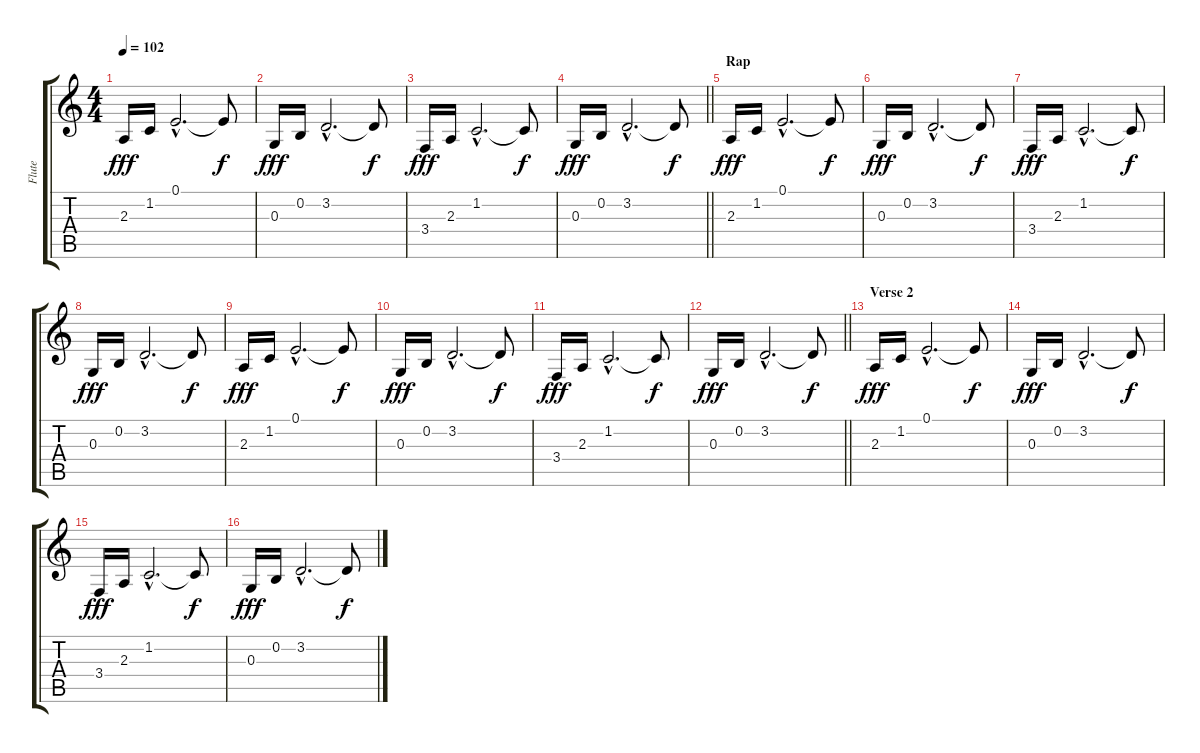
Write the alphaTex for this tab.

\track ("Flute" "Flute") {instrument pad5bowed}
\staff {score tabs}
\tuning (E4 B3 G3 D3 A2 E2) {hide}
\ts (4 4)
\tempo 102
\clef g2
\ks c
2.3.16{dy fff} 1.2.16 0.1{hac}.2{d} 0.1{t}.8{dy f} |
0.3.16{dy fff} 0.2.16 3.2{hac}.2{d} 3.2{t}.8{dy f} |
3.4.16{dy fff} 2.3.16 1.2{hac}.2{d} 1.2{t}.8{dy f} |
\barLineRight lightlight
0.3.16{dy fff} 0.2.16 3.2{hac}.2{d} 3.2{t}.8{dy f} |
\section ("" "Rap")
2.3.16{dy fff} 1.2.16 0.1{hac}.2{d} 0.1{t}.8{dy f} |
0.3.16{dy fff} 0.2.16 3.2{hac}.2{d} 3.2{t}.8{dy f} |
3.4.16{dy fff} 2.3.16 1.2{hac}.2{d} 1.2{t}.8{dy f} |
0.3.16{dy fff} 0.2.16 3.2{hac}.2{d} 3.2{t}.8{dy f} |
2.3.16{dy fff} 1.2.16 0.1{hac}.2{d} 0.1{t}.8{dy f} |
0.3.16{dy fff} 0.2.16 3.2{hac}.2{d} 3.2{t}.8{dy f} |
3.4.16{dy fff} 2.3.16 1.2{hac}.2{d} 1.2{t}.8{dy f} |
\barLineRight lightlight
0.3.16{dy fff} 0.2.16 3.2{hac}.2{d} 3.2{t}.8{dy f} |
\section ("" "Verse 2")
2.3.16{dy fff} 1.2.16 0.1{hac}.2{d} 0.1{t}.8{dy f} |
0.3.16{dy fff} 0.2.16 3.2{hac}.2{d} 3.2{t}.8{dy f} |
3.4.16{dy fff} 2.3.16 1.2{hac}.2{d} 1.2{t}.8{dy f} |
0.3.16{dy fff} 0.2.16 3.2{hac}.2{d} 3.2{t}.8{dy f}
